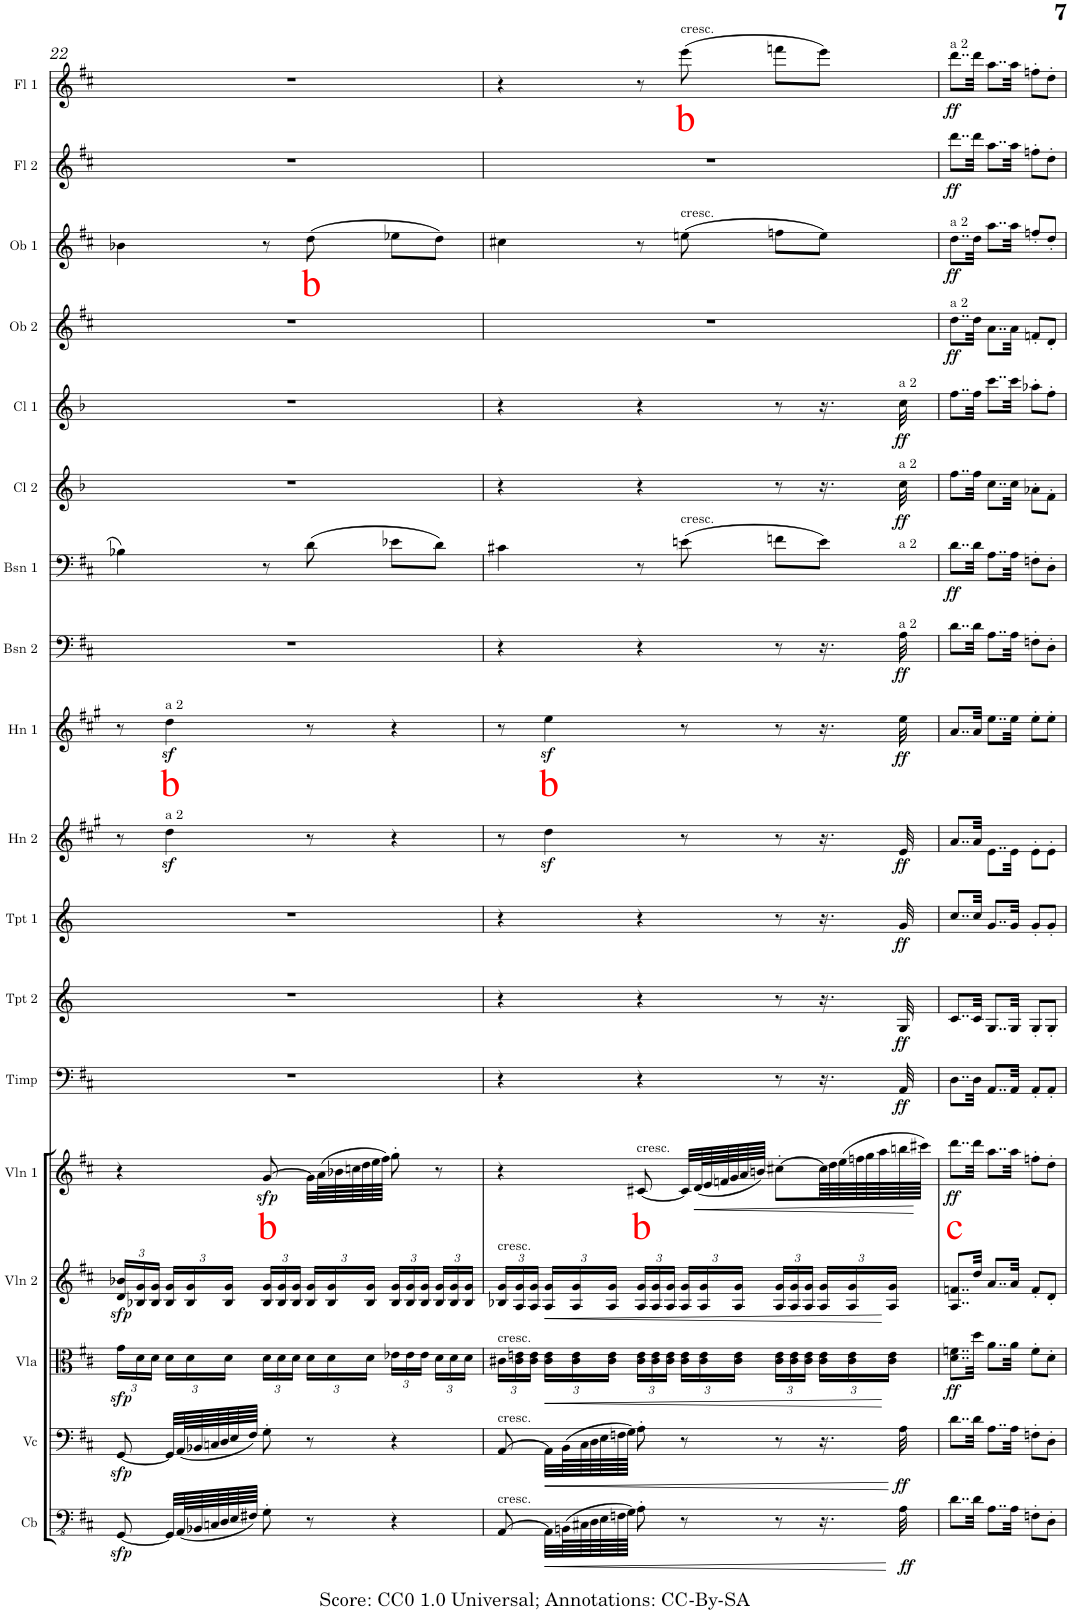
**kern	**dynam	**kern	**dynam	**kern	**dynam	**kern	**dynam	**kern	**text	**dynam	**kern	**dynam	**kern	**dynam	**kern	**dynam	**kern	**dynam	**kern	**text	**dynam	**kern	**dynam	**kern	**dynam	**kern	**dynam	**kern	**dynam	**kern	**dynam	**kern	**text	**dynam	**kern	**dynam	**kern	**text	**dynam
*part18	*part18	*part17	*part17	*part16	*part16	*part15	*part15	*part14	*part14	*part14	*part13	*part13	*part12	*part12	*part11	*part11	*part10	*part10	*part9	*part9	*part9	*part8	*part8	*part7	*part7	*part6	*part6	*part5	*part5	*part4	*part4	*part3	*part3	*part3	*part2	*part2	*part1	*part1	*part1
*staff18	*staff18	*staff17	*staff17	*staff16	*staff16	*staff15	*staff15	*staff14	*staff14	*staff14	*staff13	*staff13	*staff12	*staff12	*staff11	*staff11	*staff10	*staff10	*staff9	*staff9	*staff9	*staff8	*staff8	*staff7	*staff7	*staff6	*staff6	*staff5	*staff5	*staff4	*staff4	*staff3	*staff3	*staff3	*staff2	*staff2	*staff1	*staff1	*staff1
*I"Contrabass	*	*I"Violoncello	*	*I"Viola	*	*I"Violins 2	*	*I"Violins 1	*	*	*I"Timpani	*	*I"D Trumpet 2	*	*I"D Trumpet 1	*	*I"F Horn 2 (orig.  D)	*	*I"F Horn 1 (orig.  D)	*	*	*I"Bassoon 2	*	*I"Bassoon 1	*	*I"A Clarinet 2	*	*I"A Clarinet 1	*	*I"Oboe 2	*	*I"Oboe 1	*	*	*I"Flute 2	*	*I"Flute 1	*	*
*I'Cb	*	*I'Vc	*	*I'Vla	*	*I'Vln 2	*	*I'Vln 1	*	*	*I'Timp	*	*I'Tpt 2	*	*I'Tpt 1	*	*I'Hn 2	*	*I'Hn 1	*	*	*I'Bsn 2	*	*I'Bsn 1	*	*I'Cl 2	*	*I'Cl 1	*	*I'Ob 2	*	*I'Ob 1	*	*	*I'Fl 2	*	*I'Fl 1	*	*
!!LO:PB:g=z
*clefFv4	*	*clefF4	*	*clefC3	*	*clefG2	*	*clefG2	*	*	*clefF4	*	*clefG2	*	*clefG2	*	*clefG2	*	*clefG2	*	*	*clefF4	*	*clefF4	*	*clefG2	*	*clefG2	*	*clefG2	*	*clefG2	*	*	*clefG2	*	*clefG2	*	*
*	*	*	*	*	*	*	*	*	*	*	*	*	*Trd-1c-2	*	*Trd-1c-2	*	*Trd4c7	*	*Trd4c7	*	*	*	*	*	*	*Trd2c3	*	*Trd2c3	*	*	*	*	*	*	*	*	*	*	*
*k[f#c#]	*	*k[f#c#]	*	*k[f#c#]	*	*k[f#c#]	*	*k[f#c#]	*	*	*k[f#c#]	*	*k[]	*	*k[]	*	*k[f#c#g#]	*	*k[f#c#g#]	*	*	*k[f#c#]	*	*k[f#c#]	*	*k[b-]	*	*k[b-]	*	*k[f#c#]	*	*k[f#c#]	*	*	*k[f#c#]	*	*k[f#c#]	*	*
*M3/4	*	*M3/4	*	*M3/4	*	*M3/4	*	*M3/4	*	*	*M3/4	*	*M3/4	*	*M3/4	*	*M3/4	*	*M3/4	*	*	*M3/4	*	*M3/4	*	*M3/4	*	*M3/4	*	*M3/4	*	*M3/4	*	*	*M3/4	*	*M3/4	*	*
*	*	*	*	*Xbrackettup	*	*Xbrackettup	*	*	*	*	*	*	*	*	*	*	*	*	*	*	*	*	*	*	*	*	*	*	*	*	*	*	*	*	*	*	*	*	*
=22	=22	=22	=22	=22	=22	=22	=22	=22	=22	=22	=22	=22	=22	=22	=22	=22	=22	=22	=22	=22	=22	=22	=22	=22	=22	=22	=22	=22	=22	=22	=22	=22	=22	=22	=22	=22	=22	=22	=22
!	!LO:DY:b	!	!LO:DY:b	!	!LO:DY:b	!	!LO:DY:b	!	!	!	!	!	!	!	!	!	!	!	!	!	!	!	!	!	!	!	!	!	!	!	!	!	!	!	!	!	!	!	!
[8GGG/	sfp	[8GG/	sfp	24g\LL	sfp	24d/ 24b-X/LL	sfp	4r	.	.	2.r	.	2.r	.	2.r	.	8r	.	8r	.	.	2.r	.	4B-X\	.	2.r	.	2.r	.	2.r	.	4b-X\	.	.	2.r	.	2.r	.	.
.	.	.	.	24d\	.	24B-X/ 24g/	.	.	.	.	.	.	.	.	.	.	.	.	.	.	.	.	.	.	.	.	.	.	.	.	.	.	.	.	.	.	.	.	.
.	.	.	.	24d\JJ	.	24B-/ 24g/JJ	.	.	.	.	.	.	.	.	.	.	.	.	.	.	.	.	.	.	.	.	.	.	.	.	.	.	.	.	.	.	.	.	.
!	!	!	!	!	!	!	!	!	!	!	!	!	!	!	!	!	!	!	!LO:TX:a:t=a 2	!	!	!	!	!	!	!	!	!	!	!	!	!	!	!	!	!	!	!	!
!	!	!	!	!	!	!	!	!	!	!	!	!	!	!	!	!	!LO:TX:a:t=a 2	!	!	!	!	!	!	!	!	!	!	!	!	!	!	!	!	!	!	!	!	!	!
!	!	!	!	!	!	!	!	!	!	!	!	!	!	!	!	!	!	!	!	!LO:LY:b:color=#FF0000	!	!	!	!	!	!	!	!	!	!	!	!	!	!	!	!	!	!	!
32GGG/LLL]	.	32GG/LLL]	.	24d\LL	.	24B-/ 24g/LL	.	.	.	.	.	.	.	.	.	.	4ddz<\	.	4ddz<\	b	.	.	.	.	.	.	.	.	.	.	.	.	.	.	.	.	.	.	.
(64AAA/L	.	(64AA/L	.	.	.	.	.	.	.	.	.	.	.	.	.	.	.	.	.	.	.	.	.	.	.	.	.	.	.	.	.	.	.	.	.	.	.	.	.
.	.	.	.	24d\	.	24B-/ 24g/	.	.	.	.	.	.	.	.	.	.	.	.	.	.	.	.	.	.	.	.	.	.	.	.	.	.	.	.	.	.	.	.	.
64BBB-X/	.	64BB-X/	.	.	.	.	.	.	.	.	.	.	.	.	.	.	.	.	.	.	.	.	.	.	.	.	.	.	.	.	.	.	.	.	.	.	.	.	.
64CCn/	.	64Cn/	.	.	.	.	.	.	.	.	.	.	.	.	.	.	.	.	.	.	.	.	.	.	.	.	.	.	.	.	.	.	.	.	.	.	.	.	.
64DD/	.	64D/	.	.	.	.	.	.	.	.	.	.	.	.	.	.	.	.	.	.	.	.	.	.	.	.	.	.	.	.	.	.	.	.	.	.	.	.	.
.	.	.	.	24d\JJ	.	24B-/ 24g/JJ	.	.	.	.	.	.	.	.	.	.	.	.	.	.	.	.	.	.	.	.	.	.	.	.	.	.	.	.	.	.	.	.	.
64EE/	.	64E/	.	.	.	.	.	.	.	.	.	.	.	.	.	.	.	.	.	.	.	.	.	.	.	.	.	.	.	.	.	.	.	.	.	.	.	.	.
64FF#X/JJJJ)	.	64F#/JJJJ)	.	.	.	.	.	.	.	.	.	.	.	.	.	.	.	.	.	.	.	.	.	.	.	.	.	.	.	.	.	.	.	.	.	.	.	.	.
!	!	!	!	!	!	!	!	!	!LO:LY:b:color=#FF0000	!LO:DY:b	!	!	!	!	!	!	!	!	!	!	!	!	!	!	!	!	!	!	!	!	!	!	!	!	!	!	!	!	!
8GG'\	.	8G'\	.	24d\LL	.	24B-/ 24g/LL	.	[8g/	b	sfp	.	.	.	.	.	.	.	.	.	.	.	.	.	8r	.	.	.	.	.	.	.	8r	.	.	.	.	.	.	.
.	.	.	.	24d\	.	24B-/ 24g/	.	.	.	.	.	.	.	.	.	.	.	.	.	.	.	.	.	.	.	.	.	.	.	.	.	.	.	.	.	.	.	.	.
.	.	.	.	24d\JJ	.	24B-/ 24g/JJ	.	.	.	.	.	.	.	.	.	.	.	.	.	.	.	.	.	.	.	.	.	.	.	.	.	.	.	.	.	.	.	.	.
!	!	!	!	!	!	!	!	!	!	!	!	!	!	!	!	!	!	!	!	!	!	!	!	!	!	!	!	!	!	!	!	!	!LO:LY:b:color=#FF0000	!	!	!	!	!	!
8r	.	8r	.	24d\LL	.	24B-/ 24g/LL	.	32g\LLL]	.	.	.	.	.	.	.	.	8r	.	8r	.	.	.	.	(8d\	.	.	.	.	.	.	.	(8dd\	b	.	.	.	.	.	.
.	.	.	.	.	.	.	.	(64a\L	.	.	.	.	.	.	.	.	.	.	.	.	.	.	.	.	.	.	.	.	.	.	.	.	.	.	.	.	.	.	.
.	.	.	.	24d\	.	24B-/ 24g/	.	.	.	.	.	.	.	.	.	.	.	.	.	.	.	.	.	.	.	.	.	.	.	.	.	.	.	.	.	.	.	.	.
.	.	.	.	.	.	.	.	64b-X\	.	.	.	.	.	.	.	.	.	.	.	.	.	.	.	.	.	.	.	.	.	.	.	.	.	.	.	.	.	.	.
.	.	.	.	.	.	.	.	64ccn\	.	.	.	.	.	.	.	.	.	.	.	.	.	.	.	.	.	.	.	.	.	.	.	.	.	.	.	.	.	.	.
.	.	.	.	.	.	.	.	64dd\	.	.	.	.	.	.	.	.	.	.	.	.	.	.	.	.	.	.	.	.	.	.	.	.	.	.	.	.	.	.	.
.	.	.	.	24d\JJ	.	24B-/ 24g/JJ	.	.	.	.	.	.	.	.	.	.	.	.	.	.	.	.	.	.	.	.	.	.	.	.	.	.	.	.	.	.	.	.	.
.	.	.	.	.	.	.	.	64ee\	.	.	.	.	.	.	.	.	.	.	.	.	.	.	.	.	.	.	.	.	.	.	.	.	.	.	.	.	.	.	.
.	.	.	.	.	.	.	.	64ff#\JJJJ)	.	.	.	.	.	.	.	.	.	.	.	.	.	.	.	.	.	.	.	.	.	.	.	.	.	.	.	.	.	.	.
4r	.	4r	.	24e-X\LL	.	24B-/ 24g/LL	.	8gg'\	.	.	.	.	.	.	.	.	4r	.	4r	.	.	.	.	8e-X\L	.	.	.	.	.	.	.	8ee-X\L	.	.	.	.	.	.	.
.	.	.	.	24e-\	.	24B-/ 24g/	.	.	.	.	.	.	.	.	.	.	.	.	.	.	.	.	.	.	.	.	.	.	.	.	.	.	.	.	.	.	.	.	.
.	.	.	.	24e-\JJ	.	24B-/ 24g/JJ	.	.	.	.	.	.	.	.	.	.	.	.	.	.	.	.	.	.	.	.	.	.	.	.	.	.	.	.	.	.	.	.	.
.	.	.	.	24d\LL	.	24B-/ 24g/LL	.	8r	.	.	.	.	.	.	.	.	.	.	.	.	.	.	.	8d\J)	.	.	.	.	.	.	.	8dd\J)	.	.	.	.	.	.	.
.	.	.	.	24d\	.	24B-/ 24g/	.	.	.	.	.	.	.	.	.	.	.	.	.	.	.	.	.	.	.	.	.	.	.	.	.	.	.	.	.	.	.	.	.
.	.	.	.	24d\JJ	.	24B-/ 24g/JJ	.	.	.	.	.	.	.	.	.	.	.	.	.	.	.	.	.	.	.	.	.	.	.	.	.	.	.	.	.	.	.	.	.
=23	=23	=23	=23	=23	=23	=23	=23	=23	=23	=23	=23	=23	=23	=23	=23	=23	=23	=23	=23	=23	=23	=23	=23	=23	=23	=23	=23	=23	=23	=23	=23	=23	=23	=23	=23	=23	=23	=23	=23
!	!	!	!	!	!	!LO:TX:a:t=cresc.	!	!	!	!	!	!	!	!	!	!	!	!	!	!	!	!	!	!	!	!	!	!	!	!	!	!	!	!	!	!	!	!	!
!	!	!	!	!LO:TX:a:t=cresc.	!	!	!	!	!	!	!	!	!	!	!	!	!	!	!	!	!	!	!	!	!	!	!	!	!	!	!	!	!	!	!	!	!	!	!
!	!	!LO:TX:a:t=cresc.	!	!	!	!	!	!	!	!	!	!	!	!	!	!	!	!	!	!	!	!	!	!	!	!	!	!	!	!	!	!	!	!	!	!	!	!	!
!LO:TX:a:t=cresc.	!	!	!	!	!	!	!	!	!	!	!	!	!	!	!	!	!	!	!	!	!	!	!	!	!	!	!	!	!	!	!	!	!	!	!	!	!	!	!
*	*	*	*	*	*	*	*	*	*	*	*	*	*	*	*	*	*	*	*	*	*	*	*	*^	*	*	*	*	*	*	*	*	*	*	*	*	*	*	*
[8AAA/	.	[8AA/	.	24c#X\LL	.	24B-X/ 24g/LL	.	4r	.	.	4r	.	4r	.	4r	.	8r	.	8r	.	.	4r	.	4c#X\	2ryy	.	4r	.	4r	.	2.r	.	4cc#X\	.	.	2.r	.	4r	.	.
.	.	.	.	24c#\ 24en\	.	24A/ 24g/	.	.	.	.	.	.	.	.	.	.	.	.	.	.	.	.	.	.	.	.	.	.	.	.	.	.	.	.	.	.	.	.	.	.
.	.	.	.	24c#\ 24e\JJ	.	24A/ 24g/JJ	.	.	.	.	.	.	.	.	.	.	.	.	.	.	.	.	.	.	.	.	.	.	.	.	.	.	.	.	.	.	.	.	.	.
!	!LO:HP:b	!	!LO:HP:b	!	!LO:HP:b	!	!LO:HP:b	!	!	!	!	!	!	!	!	!	!	!	!	!LO:LY:b:color=#FF0000	!	!	!	!	!	!	!	!	!	!	!	!	!	!	!	!	!	!	!	!
32AAA\LLL]	<	32AA\LLL]	<	24c#\ 24e\LL	<	24A/ 24g/LL	<	.	.	.	.	.	.	.	.	.	4ddz<\	.	4eez<\	b	.	.	.	.	.	.	.	.	.	.	.	.	.	.	.	.	.	.	.	.
(64BBBn\L	.	(64BB\L	.	.	.	.	.	.	.	.	.	.	.	.	.	.	.	.	.	.	.	.	.	.	.	.	.	.	.	.	.	.	.	.	.	.	.	.	.	.
.	.	.	.	24c#\ 24e\	.	24A/ 24g/	.	.	.	.	.	.	.	.	.	.	.	.	.	.	.	.	.	.	.	.	.	.	.	.	.	.	.	.	.	.	.	.	.	.
64CC#X\	.	64C#\	.	.	.	.	.	.	.	.	.	.	.	.	.	.	.	.	.	.	.	.	.	.	.	.	.	.	.	.	.	.	.	.	.	.	.	.	.	.
64DD\	.	64D\	.	.	.	.	.	.	.	.	.	.	.	.	.	.	.	.	.	.	.	.	.	.	.	.	.	.	.	.	.	.	.	.	.	.	.	.	.	.
64EE\	.	64E\	.	.	.	.	.	.	.	.	.	.	.	.	.	.	.	.	.	.	.	.	.	.	.	.	.	.	.	.	.	.	.	.	.	.	.	.	.	.
.	.	.	.	24c#\ 24e\JJ	.	24A/ 24g/JJ	.	.	.	.	.	.	.	.	.	.	.	.	.	.	.	.	.	.	.	.	.	.	.	.	.	.	.	.	.	.	.	.	.	.
64FFn\	.	64Fn\	.	.	.	.	.	.	.	.	.	.	.	.	.	.	.	.	.	.	.	.	.	.	.	.	.	.	.	.	.	.	.	.	.	.	.	.	.	.
64GG\JJJJ)	.	64G\JJJJ)	.	.	.	.	.	.	.	.	.	.	.	.	.	.	.	.	.	.	.	.	.	.	.	.	.	.	.	.	.	.	.	.	.	.	.	.	.	.
!	!	!	!	!	!	!	!	!LO:TX:a:t=cresc.	!	!	!	!	!	!	!	!	!	!	!	!	!	!	!	!	!	!	!	!	!	!	!	!	!	!	!	!	!	!	!	!
!	!	!	!	!	!	!	!	!	!LO:LY:b:color=#FF0000	!	!	!	!	!	!	!	!	!	!	!	!	!	!	!	!	!	!	!	!	!	!	!	!	!	!	!	!	!	!	!
8AA'\	.	8A'\	.	24c#\ 24e\LL	.	24A/ 24g/LL	.	[8c#X/	b	.	4r	.	4r	.	4r	.	.	.	.	.	.	4r	.	8r	.	.	4r	.	4r	.	.	.	8r	.	.	.	.	8r	.	.
.	.	.	.	24c#\ 24e\	.	24A/ 24g/	.	.	.	.	.	.	.	.	.	.	.	.	.	.	.	.	.	.	.	.	.	.	.	.	.	.	.	.	.	.	.	.	.	.
.	.	.	.	24c#\ 24e\JJ	.	24A/ 24g/JJ	.	.	.	.	.	.	.	.	.	.	.	.	.	.	.	.	.	.	.	.	.	.	.	.	.	.	.	.	.	.	.	.	.	.
!	!	!	!	!	!	!	!	!	!	!	!	!	!	!	!	!	!	!	!	!	!	!	!	!	!	!	!	!	!	!	!	!	!	!	!	!	!	!LO:TX:a:t=cresc.	!	!
!	!	!	!	!	!	!	!	!	!	!	!	!	!	!	!	!	!	!	!	!	!	!	!	!	!	!	!	!	!	!	!	!	!LO:TX:a:t=cresc.	!	!	!	!	!	!	!
!	!	!	!	!	!	!	!	!	!	!	!	!	!	!	!	!	!	!	!	!	!	!	!	!LO:TX:a:t=cresc.	!	!	!	!	!	!	!	!	!	!	!	!	!	!	!	!
!	!	!	!	!	!	!	!	!	!	!	!	!	!	!	!	!	!	!	!	!	!	!	!	!	!	!	!	!	!	!	!	!	!	!	!	!	!	!	!LO:LY:b:color=#FF0000	!
8r	.	8r	.	24c#\ 24e\LL	.	24A/ 24g/LL	.	32c#/LLL]	.	.	.	.	.	.	.	.	8r	.	8r	.	.	.	.	(8en\	.	.	.	.	.	.	.	.	(8een\	.	.	.	.	(8eee\	b	.
!	!	!	!	!	!	!	!	!	!	!LO:HP:b	!	!	!	!	!	!	!	!	!	!	!	!	!	!	!	!	!	!	!	!	!	!	!	!	!	!	!	!	!	!
.	.	.	.	.	.	.	.	(64d/L	.	<	.	.	.	.	.	.	.	.	.	.	.	.	.	.	.	.	.	.	.	.	.	.	.	.	.	.	.	.	.	.
.	.	.	.	24c#\ 24e\	.	24A/ 24g/	.	.	.	.	.	.	.	.	.	.	.	.	.	.	.	.	.	.	.	.	.	.	.	.	.	.	.	.	.	.	.	.	.	.
.	.	.	.	.	.	.	.	64e/	.	.	.	.	.	.	.	.	.	.	.	.	.	.	.	.	.	.	.	.	.	.	.	.	.	.	.	.	.	.	.	.
.	.	.	.	.	.	.	.	64fn/	.	.	.	.	.	.	.	.	.	.	.	.	.	.	.	.	.	.	.	.	.	.	.	.	.	.	.	.	.	.	.	.
.	.	.	.	.	.	.	.	64g/	.	.	.	.	.	.	.	.	.	.	.	.	.	.	.	.	.	.	.	.	.	.	.	.	.	.	.	.	.	.	.	.
.	.	.	.	24c#\ 24e\JJ	.	24A/ 24g/JJ	.	.	.	.	.	.	.	.	.	.	.	.	.	.	.	.	.	.	.	.	.	.	.	.	.	.	.	.	.	.	.	.	.	.
.	.	.	.	.	.	.	.	64a/	.	.	.	.	.	.	.	.	.	.	.	.	.	.	.	.	.	.	.	.	.	.	.	.	.	.	.	.	.	.	.	.
.	.	.	.	.	.	.	.	64bn/JJJJ)	.	.	.	.	.	.	.	.	.	.	.	.	.	.	.	.	.	.	.	.	.	.	.	.	.	.	.	.	.	.	.	.
8r	.	8r	.	24c#\ 24e\LL	.	24A/ 24g/LL	.	[8cc#X'\L	.	.	8r	.	8r	.	8r	.	8r	.	8r	.	.	8r	.	8fn\L	8..ryy	.	8r	.	8r	.	.	.	8ffn\L	.	.	.	.	8fffn\L	.	.
.	.	.	.	24c#\ 24e\	.	24A/ 24g/	.	.	.	.	.	.	.	.	.	.	.	.	.	.	.	.	.	.	.	.	.	.	.	.	.	.	.	.	.	.	.	.	.	.
.	.	.	.	24c#\ 24e\JJ	.	24A/ 24g/JJ	.	.	.	.	.	.	.	.	.	.	.	.	.	.	.	.	.	.	.	.	.	.	.	.	.	.	.	.	.	.	.	.	.	.
16.r	.	16.r	.	24c#\ 24e\LL	.	24A/ 24g/LL	.	64cc#\LLL]	.	.	16.r	.	16.r	.	16.r	.	16.r	.	16.r	.	.	16.r	.	8e\J)	.	.	16.r	.	16.r	.	.	.	8ee\J)	.	.	.	.	8eee\J)	.	.
.	.	.	.	.	.	.	.	64dd\	.	.	.	.	.	.	.	.	.	.	.	.	.	.	.	.	.	.	.	.	.	.	.	.	.	.	.	.	.	.	.	.
.	.	.	.	.	.	.	.	(64ee\	.	.	.	.	.	.	.	.	.	.	.	.	.	.	.	.	.	.	.	.	.	.	.	.	.	.	.	.	.	.	.	.
.	.	.	.	24c#\ 24e\	.	24A/ 24g/	.	.	.	.	.	.	.	.	.	.	.	.	.	.	.	.	.	.	.	.	.	.	.	.	.	.	.	.	.	.	.	.	.	.
.	.	.	.	.	.	.	.	64ffn\	.	.	.	.	.	.	.	.	.	.	.	.	.	.	.	.	.	.	.	.	.	.	.	.	.	.	.	.	.	.	.	.
.	.	.	.	.	.	.	.	64gg\	.	.	.	.	.	.	.	.	.	.	.	.	.	.	.	.	.	.	.	.	.	.	.	.	.	.	.	.	.	.	.	.
.	.	.	.	.	.	.	.	64aa\	.	.	.	.	.	.	.	.	.	.	.	.	.	.	.	.	.	.	.	.	.	.	.	.	.	.	.	.	.	.	.	.
.	.	.	.	24c#\ 24e\JJ	[	24A/ 24g/JJ	[	.	.	.	.	.	.	.	.	.	.	.	.	.	.	.	.	.	.	.	.	.	.	.	.	.	.	.	.	.	.	.	.	.
!	!	!	!	!	!	!	!	!	!	!	!	!	!	!	!	!	!	!	!	!	!	!	!	!	!	!	!	!	!LO:TX:a:t=a 2	!	!	!	!	!	!	!	!	!	!	!
!	!	!	!	!	!	!	!	!	!	!	!	!	!	!	!	!	!	!	!	!	!	!	!	!	!	!	!LO:TX:a:t=a 2	!	!	!	!	!	!	!	!	!	!	!	!	!
!	!	!	!	!	!	!	!	!	!	!	!	!	!	!	!	!	!	!	!	!	!	!	!	!	!LO:TX:a:t=a 2	!	!	!	!	!	!	!	!	!	!	!	!	!	!	!
!	!	!	!	!	!	!	!	!	!	!	!	!	!	!	!	!	!	!	!	!	!	!LO:TX:a:t=a 2	!	!	!	!	!	!	!	!	!	!	!	!	!	!	!	!	!	!
!	!LO:DY:n=1:b	!	!LO:DY:n=1:b	!	!	!	!	!	!	!	!	!LO:DY:b	!	!LO:DY:b	!	!LO:DY:b	!	!LO:DY:b	!	!	!LO:DY:b	!	!LO:DY:b	!	!	!	!	!LO:DY:b	!	!LO:DY:b	!	!	!	!	!	!	!	!	!	!
32AA\	[ ff	32A\	[ ff	.	.	.	.	64bbn\	.	.	32AA/	ff	32G/	ff	32g/	ff	32e/	ff	32ee\	.	ff	32A\	ff	.	32ryy	.	32cc\	ff	32cc\	ff	.	.	.	.	.	.	.	.	.	.
.	.	.	.	.	.	.	.	64ccc#X\JJJJ)	.	[	.	.	.	.	.	.	.	.	.	.	.	.	.	.	.	.	.	.	.	.	.	.	.	.	.	.	.	.	.	.
=24	=24	=24	=24	=24	=24	=24	=24	=24	=24	=24	=24	=24	=24	=24	=24	=24	=24	=24	=24	=24	=24	=24	=24	=24	=24	=24	=24	=24	=24	=24	=24	=24	=24	=24	=24	=24	=24	=24	=24	=24
!	!	!	!	!	!	!	!	!	!	!	!	!	!	!	!	!	!	!	!	!	!	!	!	!	!	!	!	!	!	!	!	!	!	!	!	!	!	!LO:TX:a:t=a 2	!	!
!	!	!	!	!	!	!	!	!	!	!	!	!	!	!	!	!	!	!	!	!	!	!	!	!	!	!	!	!	!	!	!	!	!LO:TX:a:t=a 2	!	!	!	!	!	!	!
!	!	!	!	!	!	!	!	!	!	!	!	!	!	!	!	!	!	!	!	!	!	!	!	!	!	!	!	!	!	!	!LO:TX:a:t=a 2	!	!	!	!	!	!	!	!	!
!	!	!	!	!	!LO:DY:b	!	!	!	!LO:LY:b:color=#FF0000	!LO:DY:b	!	!	!	!	!	!	!	!	!	!	!	!	!	!	!	!LO:DY:b	!	!	!	!	!	!LO:DY:b	!	!	!LO:DY:b	!	!LO:DY:b	!	!	!LO:DY:b
*	*	*	*	*	*	*	*	*	*	*	*	*	*	*	*	*	*	*	*	*	*	*	*	*v	*v	*	*	*	*	*	*	*	*	*	*	*	*	*	*	*
8..D\L	.	8..d\L	.	8..d\ 8..fn\L	ff	8..A/ 8..fn/L	.	8..ddd\L	c	ff	8..D\L	.	8..c/L	.	8..cc/L	.	8..a/L	.	8..a/L	.	.	8..d\L	.	8..d\L	ff	8..ff\L	.	8..ff\L	.	8..dd\L	ff	8..dd\L	.	ff	8..ddd\L	ff	8..ddd\L	.	ff
32D\Jkk	.	32d\Jkk	.	32dd\Jkk	.	32dd/Jkk	.	32ddd\Jkk	.	.	32D\Jkk	.	32c/Jkk	.	32cc/Jkk	.	32a/Jkk	.	32a/Jkk	.	.	32d\Jkk	.	32d\Jkk	.	32ff\Jkk	.	32ff\Jkk	.	32dd\Jkk	.	32dd\Jkk	.	.	32ddd\Jkk	.	32ddd\Jkk	.	.
8..AA\L	.	8..A\L	.	8..a\L	.	8..a/L	.	8..aa\L	.	.	8..AA/L	.	8..G/L	.	8..g/L	.	8..e\L	.	8..ee\L	.	.	8..A\L	.	8..A\L	.	8..cc\L	.	8..ccc\L	.	8..a\L	.	8..aa\L	.	.	8..aa\L	.	8..aa\L	.	.
32AA\Jkk	.	32A\Jkk	.	32a\Jkk	.	32a/Jkk	.	32aa\Jkk	.	.	32AA/Jkk	.	32G/Jkk	.	32g/Jkk	.	32e\Jkk	.	32ee\Jkk	.	.	32A\Jkk	.	32A\Jkk	.	32cc\Jkk	.	32ccc\Jkk	.	32a\Jkk	.	32aa\Jkk	.	.	32aa\Jkk	.	32aa\Jkk	.	.
8FFn'\L	.	8Fn'\L	.	8f'\L	.	8f'/L	.	8ffn'\L	.	.	8AA'/L	.	8G'/L	.	8g'/L	.	8e'\L	.	8ee'\L	.	.	8Fn'\L	.	8Fn'\L	.	8a-X'\L	.	8aa-X'\L	.	8fn'/L	.	8ffn'/L	.	.	8ffn'\L	.	8ffn'\L	.	.
8DD'\J	.	8D'\J	.	8d'\J	.	8d'/J	.	8dd'\J	.	.	8AA'/J	.	8G'/J	.	8g'/J	.	8e'\J	.	8ee'\J	.	.	8D'\J	.	8D'\J	.	8f'\J	.	8ff'\J	.	8d'/J	.	8dd'/J	.	.	8dd'\J	.	8dd'\J	.	.
=	=	=	=	=	=	=	=	=	=	=	=	=	=	=	=	=	=	=	=	=	=	=	=	=	=	=	=	=	=	=	=	=	=	=	=	=	=	=	=
*-	*-	*-	*-	*-	*-	*-	*-	*-	*-	*-	*-	*-	*-	*-	*-	*-	*-	*-	*-	*-	*-	*-	*-	*-	*-	*-	*-	*-	*-	*-	*-	*-	*-	*-	*-	*-	*-	*-	*-
